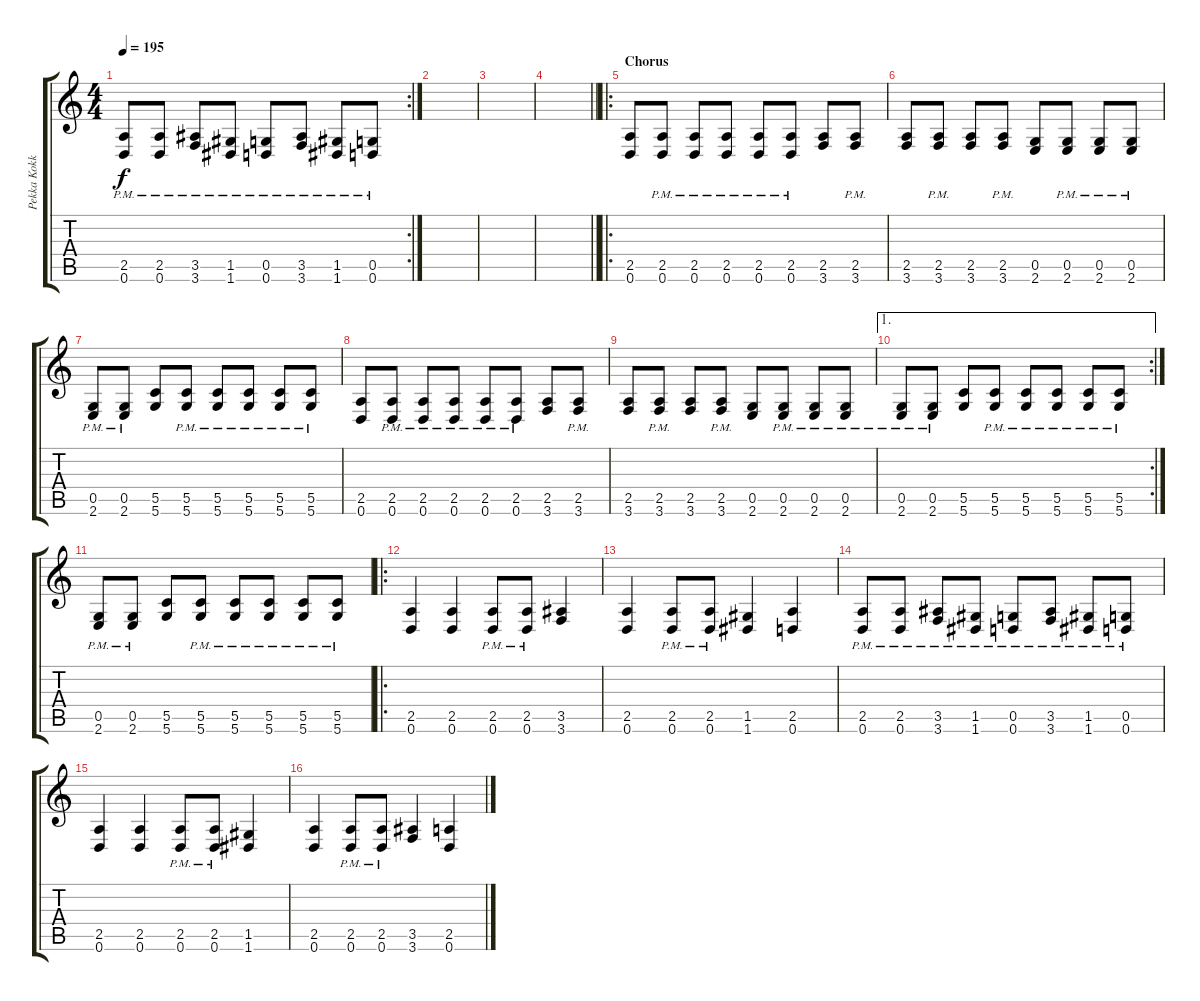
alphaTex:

\track ("Pekka Kokko" "Pekka Kokk") {instrument distortionguitar}
\staff {score tabs}
\tuning (D4 A3 F3 C3 G2 D2) {hide}
\rc 2
\ts (4 4)
\tempo 195
\clef g2
\ks c
(2.5{pm} 0.6{pm}).8{dy f} (2.5{pm} 0.6{pm}).8 (3.5{pm} 3.6{pm}).8 (1.5{pm} 1.6{pm}).8 (0.5{pm} 0.6{pm}).8 (3.5{pm} 3.6{pm}).8 (1.5{pm} 1.6{pm}).8 (0.5{pm} 0.6{pm}).8 |
|
|
\barLineRight lightlight
|
\ro
\section ("" "Chorus")
(2.5 0.6).8 (2.5{pm} 0.6{pm}).8 (2.5{pm} 0.6{pm}).8 (2.5{pm} 0.6{pm}).8 (2.5{pm} 0.6{pm}).8 (2.5{pm} 0.6{pm}).8 (2.5 3.6).8 (2.5{pm} 3.6{pm}).8 |
(2.5 3.6).8 (2.5{pm} 3.6{pm}).8 (2.5 3.6).8 (2.5{pm} 3.6{pm}).8 (0.5 2.6).8 (0.5{pm} 2.6{pm}).8 (0.5{pm} 2.6{pm}).8 (0.5{pm} 2.6{pm}).8 |
(0.5{pm} 2.6{pm}).8 (0.5{pm} 2.6{pm}).8 (5.5 5.6).8 (5.5{pm} 5.6{pm}).8 (5.5{pm} 5.6{pm}).8 (5.5{pm} 5.6{pm}).8 (5.5{pm} 5.6{pm}).8 (5.5{pm} 5.6{pm}).8 |
(2.5 0.6).8 (2.5{pm} 0.6{pm}).8 (2.5{pm} 0.6{pm}).8 (2.5{pm} 0.6{pm}).8 (2.5{pm} 0.6{pm}).8 (2.5{pm} 0.6{pm}).8 (2.5 3.6).8 (2.5{pm} 3.6{pm}).8 |
(2.5 3.6).8 (2.5{pm} 3.6{pm}).8 (2.5 3.6).8 (2.5{pm} 3.6{pm}).8 (0.5 2.6).8 (0.5{pm} 2.6{pm}).8 (0.5{pm} 2.6{pm}).8 (0.5{pm} 2.6{pm}).8 |
\ae 1
\rc 2
(0.5{pm} 2.6{pm}).8 (0.5{pm} 2.6{pm}).8 (5.5 5.6).8 (5.5{pm} 5.6{pm}).8 (5.5{pm} 5.6{pm}).8 (5.5{pm} 5.6{pm}).8 (5.5{pm} 5.6{pm}).8 (5.5{pm} 5.6{pm}).8 |
(0.5{pm} 2.6{pm}).8 (0.5{pm} 2.6{pm}).8 (5.5 5.6).8 (5.5{pm} 5.6{pm}).8 (5.5{pm} 5.6{pm}).8 (5.5{pm} 5.6{pm}).8 (5.5{pm} 5.6{pm}).8 (5.5{pm} 5.6{pm}).8 |
\ro
(2.5 0.6).4 (2.5 0.6).4 (2.5{pm} 0.6{pm}).8 (2.5{pm} 0.6{pm}).8 (3.5 3.6).4 |
(2.5 0.6).4 (2.5{pm} 0.6{pm}).8 (2.5{pm} 0.6{pm}).8 (1.5 1.6).4 (2.5 0.6).4 |
(2.5{pm} 0.6{pm}).8 (2.5{pm} 0.6{pm}).8 (3.5{pm} 3.6{pm}).8 (1.5{pm} 1.6{pm}).8 (0.5{pm} 0.6{pm}).8 (3.5{pm} 3.6{pm}).8 (1.5{pm} 1.6{pm}).8 (0.5{pm} 0.6{pm}).8 |
(2.5 0.6).4 (2.5 0.6).4 (2.5{pm} 0.6{pm}).8 (2.5{pm} 0.6{pm}).8 (1.5 1.6).4 |
(2.5 0.6).4 (2.5{pm} 0.6{pm}).8 (2.5{pm} 0.6{pm}).8 (3.5 3.6).4 (2.5 0.6).4
